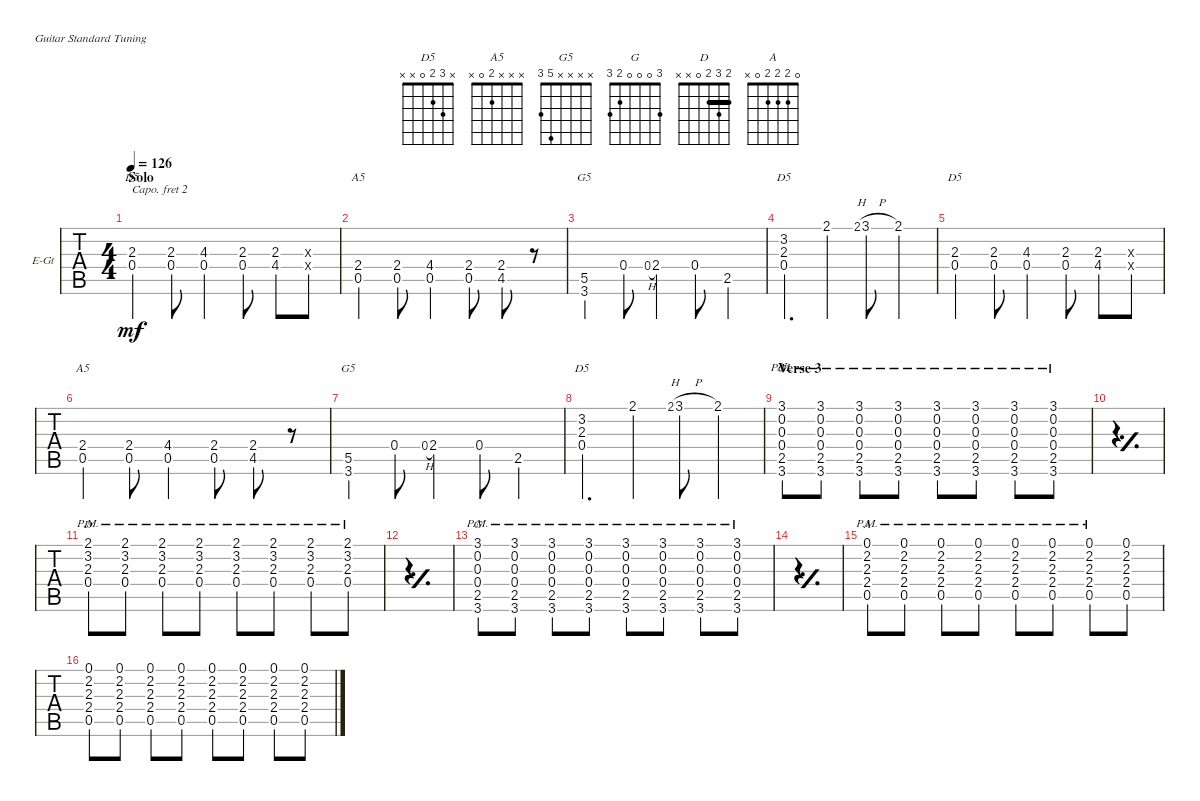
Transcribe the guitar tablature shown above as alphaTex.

\defaultSystemsLayout 4
\bracketExtendMode groupsimilarinstruments
\firstSystemTrackNameOrientation horizontal
\otherSystemsTrackNameOrientation horizontal
\track ("Guitar Capo II" "E-Gt") {instrument overdrivenguitar}
\staff {tabs}
\capo 2
\tuning (E4 B3 G3 D3 A2 E2)
\chord ("D5" x x 2 0 x x) {showfingering false}
\chord ("A5" x x x 2 0 x) {showfingering false}
\chord ("G5" x x x x 5 3) {showfingering false}
\chord ("D5" x 3 2 0 x x) {showfingering false}
\chord ("G" 3 0 0 0 2 3) {showfingering false}
\chord ("D" 2 3 2 0 x x) {showfingering false barre 2}
\chord ("A" 0 2 2 2 0 x) {showfingering false}
\ts (4 4)
\section ("" "Solo")
\tempo 126
\clef g2
\ks c
(0.4 2.3).4{ch "D5" dy mf} (0.4 2.3).8 (0.4 4.3).4 (0.4 2.3).8 (4.4 2.3).8 (0.4{x} 0.3{x}).8 |
(0.5 2.4).4{ch "A5"} (0.5 2.4).8 (0.5 4.4).4 (0.5 2.4).8 (4.5 2.4).8 r.8 |
(5.5 3.6).4{ch "G5"} 0.4.8 0.4{h}.8{gr} 2.4.4 0.4.8 2.5.4 |
(0.4 2.3 3.2).4{d ch "D5"} 2.1.4 2.1{h}.8{gr} 3.1{h}.8 2.1.4 |
(0.4 2.3).4{ch "D5"} (0.4 2.3).8 (0.4 4.3).4 (0.4 2.3).8 (4.4 2.3).8 (0.4{x} 0.3{x}).8 |
(0.5 2.4).4{ch "A5"} (0.5 2.4).8 (0.5 4.4).4 (0.5 2.4).8 (4.5 2.4).8 r.8 |
(5.5 3.6).4{ch "G5"} 0.4.8 0.4{h}.8{gr} 2.4.4 0.4.8 2.5.4 |
(0.4 2.3 3.2).4{d ch "D5"} 2.1.4 2.1{h}.8{gr} 3.1{h}.8 2.1.4 |
\section ("" "Verse 3")
(3.6{pm} 0.4{pm} 0.3{pm} 0.2{pm} 2.5{pm} 3.1{pm}).8{ch "G"} (3.6{pm} 0.4{pm} 0.3{pm} 0.2{pm} 2.5{pm} 3.1{pm}).8 (3.6{pm} 0.4{pm} 0.3{pm} 0.2{pm} 2.5{pm} 3.1{pm}).8 (3.6{pm} 0.4{pm} 0.3{pm} 0.2{pm} 2.5{pm} 3.1{pm}).8 (3.6{pm} 0.4{pm} 0.3{pm} 0.2{pm} 2.5{pm} 3.1{pm}).8 (3.6{pm} 0.4{pm} 0.3{pm} 0.2{pm} 2.5{pm} 3.1{pm}).8 (3.6{pm} 0.4{pm} 0.3{pm} 0.2{pm} 2.5{pm} 3.1{pm}).8 (3.6{pm} 0.4{pm} 0.3{pm} 0.2{pm} 2.5{pm} 3.1{pm}).8 |
\simile simple
|
\simile none
(0.4{pm} 2.3{pm} 2.1{pm} 3.2{pm}).8{ch "D"} (0.4{pm} 2.3{pm} 2.1{pm} 3.2{pm}).8 (0.4{pm} 2.3{pm} 2.1{pm} 3.2{pm}).8 (0.4{pm} 2.3{pm} 2.1{pm} 3.2{pm}).8 (0.4{pm} 2.3{pm} 2.1{pm} 3.2{pm}).8 (0.4{pm} 2.3{pm} 2.1{pm} 3.2{pm}).8 (0.4{pm} 2.3{pm} 2.1{pm} 3.2{pm}).8 (0.4{pm} 2.3{pm} 2.1{pm} 3.2{pm}).8 |
\simile simple
|
\simile none
(3.6{pm} 0.4{pm} 0.3{pm} 0.2{pm} 2.5{pm} 3.1{pm}).8{ch "G"} (3.6{pm} 0.4{pm} 0.3{pm} 0.2{pm} 2.5{pm} 3.1{pm}).8 (3.6{pm} 0.4{pm} 0.3{pm} 0.2{pm} 2.5{pm} 3.1{pm}).8 (3.6{pm} 0.4{pm} 0.3{pm} 0.2{pm} 2.5{pm} 3.1{pm}).8 (3.6{pm} 0.4{pm} 0.3{pm} 0.2{pm} 2.5{pm} 3.1{pm}).8 (3.6{pm} 0.4{pm} 0.3{pm} 0.2{pm} 2.5{pm} 3.1{pm}).8 (3.6{pm} 0.4{pm} 0.3{pm} 0.2{pm} 2.5{pm} 3.1{pm}).8 (3.6{pm} 0.4{pm} 0.3{pm} 0.2{pm} 2.5{pm} 3.1{pm}).8 |
\simile simple
|
\simile none
(0.5{pm} 2.4{pm} 2.3{pm} 2.2{pm} 0.1{pm}).8{ch "A"} (0.5{pm} 2.4{pm} 2.3{pm} 2.2{pm} 0.1{pm}).8 (0.5{pm} 2.4{pm} 2.3{pm} 2.2{pm} 0.1{pm}).8 (0.5{pm} 2.4{pm} 2.3{pm} 2.2{pm} 0.1{pm}).8 (0.5{pm} 2.4{pm} 2.3{pm} 2.2{pm} 0.1{pm}).8 (0.5{pm} 2.4{pm} 2.3{pm} 2.2{pm} 0.1{pm}).8 (0.5 2.4{pm} 2.3{pm} 2.2{pm} 0.1{pm}).8 (0.5 2.4 2.3 2.2 0.1).8 |
(0.5 2.4 2.3 2.2 0.1).8 (0.5 2.4 2.3 2.2 0.1).8 (0.5 2.4 2.3 2.2 0.1).8 (0.5 2.4 2.3 2.2 0.1).8 (0.5 2.4 2.3 2.2 0.1).8 (0.5 2.4 2.3 2.2 0.1).8 (0.5 2.4 2.3 2.2 0.1).8 (0.5 2.4 2.3 2.2 0.1).8
